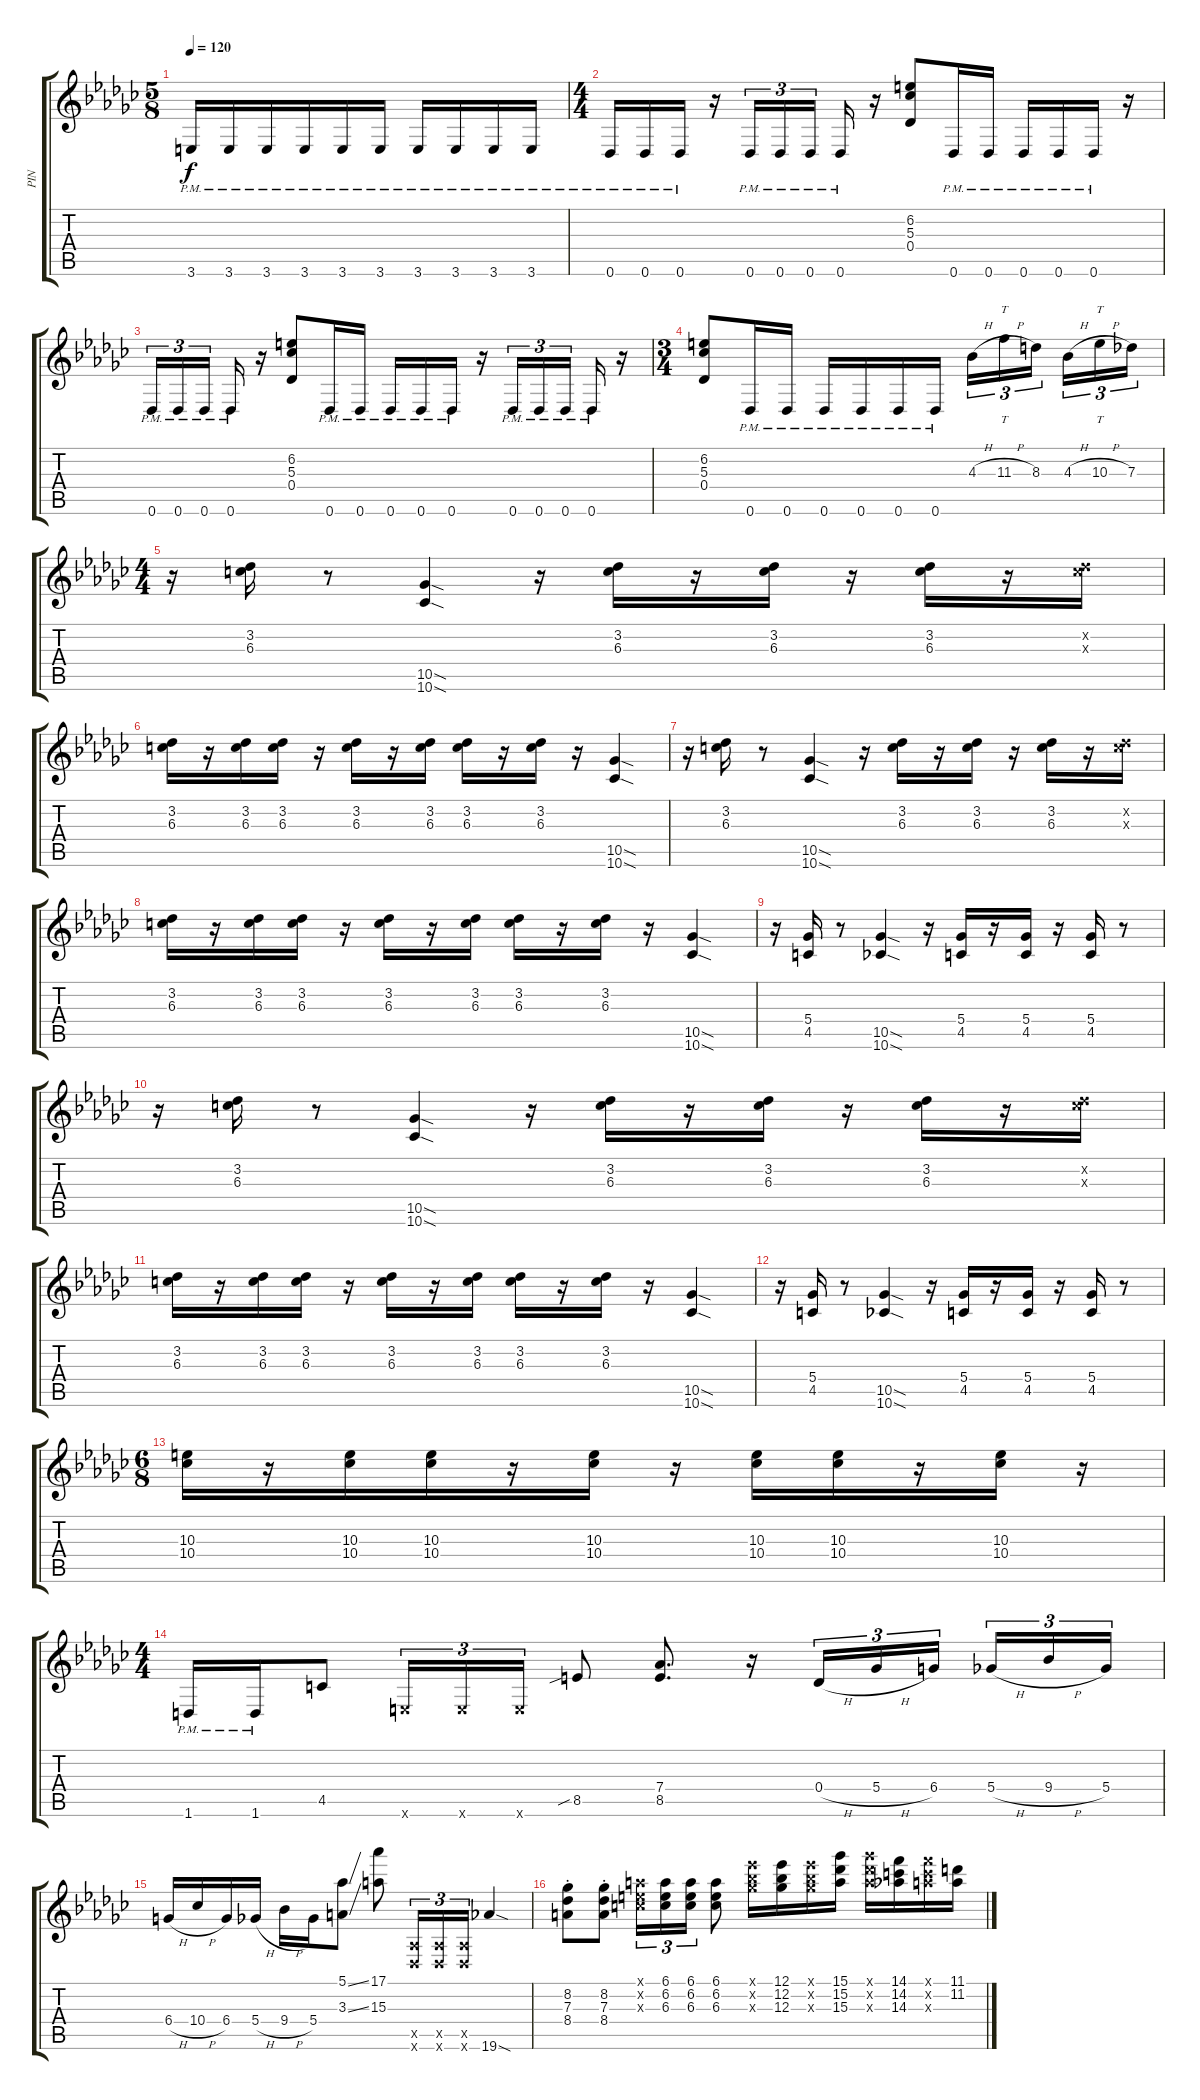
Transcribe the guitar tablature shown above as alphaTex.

\track ("PIN" "PIN") {instrument distortionguitar}
\staff {score tabs}
\tuning (Eb4 Bb3 Gb3 Db3 Ab2 Db2) {hide}
\ts (5 8)
\tempo 120
\clef g2
\ks gb
3.6{pm}.16{dy f} 3.6{pm}.16 3.6{pm}.16 3.6{pm}.16 3.6{pm}.16 3.6{pm}.16 3.6{pm}.16 3.6{pm}.16 3.6{pm}.16 3.6{pm}.16 |
\ts (4 4)
0.6{pm}.16 0.6{pm}.16 0.6{pm}.16 r.16 0.6{pm}.16{tu (3 2)} 0.6{pm}.16{tu (3 2)} 0.6{pm}.16{tu (3 2) beam splitsecondary} 0.6{pm}.16 r.16 (6.2 5.3 0.4).8 0.6{pm}.16 0.6{pm}.16 0.6{pm}.16 0.6{pm}.16 0.6{pm}.16 r.16 |
0.6{pm}.16{tu (3 2)} 0.6{pm}.16{tu (3 2)} 0.6{pm}.16{tu (3 2) beam splitsecondary} 0.6{pm}.16 r.16 (6.2 5.3 0.4).8 0.6{pm}.16 0.6{pm}.16 0.6{pm}.16 0.6{pm}.16 0.6{pm}.16 r.16 0.6{pm}.16{tu (3 2)} 0.6{pm}.16{tu (3 2)} 0.6{pm}.16{tu (3 2) beam splitsecondary} 0.6{pm}.16 r.16 |
\ts (3 4)
(6.2 5.3 0.4).8 0.6{pm}.16 0.6{pm}.16 0.6{pm}.16 0.6{pm}.16 0.6{pm}.16 0.6{pm}.16 4.3{h}.16{tu (3 2)} 11.3{h}.16{tt tu (3 2)} 8.3.16{tu (3 2) beam splitsecondary} 4.3{h}.16{tu (3 2)} 10.3{h}.16{tt tu (3 2)} 7.3.16{tu (3 2)} |
\ts (4 4)
r.16 (3.2 6.3).16 r.8 (10.5{sod} 10.6{sod}).4 r.16 (3.2 6.3).16 r.16 (3.2 6.3).16 r.16 (3.2 6.3).16 r.16 (3.2{x} 6.3{x}).16 |
(3.2 6.3).16 r.16 (3.2 6.3).16 (3.2 6.3).16 r.16 (3.2 6.3).16 r.16 (3.2 6.3).16 (3.2 6.3).16 r.16 (3.2 6.3).16 r.16 (10.5{sod} 10.6{sod}).4 |
r.16 (3.2 6.3).16 r.8 (10.5{sod} 10.6{sod}).4 r.16 (3.2 6.3).16 r.16 (3.2 6.3).16 r.16 (3.2 6.3).16 r.16 (3.2{x} 6.3{x}).16 |
(3.2 6.3).16 r.16 (3.2 6.3).16 (3.2 6.3).16 r.16 (3.2 6.3).16 r.16 (3.2 6.3).16 (3.2 6.3).16 r.16 (3.2 6.3).16 r.16 (10.5{sod} 10.6{sod}).4 |
r.16 (5.4 4.5).16 r.8 (10.5{sod} 10.6{sod}).4 r.16 (5.4 4.5).16 r.16 (5.4 4.5).16 r.16 (5.4 4.5).16 r.8 |
r.16 (3.2 6.3).16 r.8 (10.5{sod} 10.6{sod}).4 r.16 (3.2 6.3).16 r.16 (3.2 6.3).16 r.16 (3.2 6.3).16 r.16 (3.2{x} 6.3{x}).16 |
(3.2 6.3).16 r.16 (3.2 6.3).16 (3.2 6.3).16 r.16 (3.2 6.3).16 r.16 (3.2 6.3).16 (3.2 6.3).16 r.16 (3.2 6.3).16 r.16 (10.5{sod} 10.6{sod}).4 |
r.16 (5.4 4.5).16 r.8 (10.5{sod} 10.6{sod}).4 r.16 (5.4 4.5).16 r.16 (5.4 4.5).16 r.16 (5.4 4.5).16 r.8 |
\ts (6 8)
(10.3 10.4).16 r.16 (10.3 10.4).16 (10.3 10.4).16 r.16 (10.3 10.4).16 r.16 (10.3 10.4).16 (10.3 10.4).16 r.16 (10.3 10.4).16 r.16 |
\ts (4 4)
1.6{pm}.16 1.6{pm}.16 4.5.8 3.6{x}.16{tu (3 2)} 3.6{x}.16{tu (3 2)} 3.6{x}.16{tu (3 2)} 8.5{sib}.8 (7.4 8.5).8{d} r.16 0.4{h}.16{tu (3 2)} 5.4{h}.16{tu (3 2)} 6.4.16{tu (3 2) beam splitsecondary} 5.4{h}.16{tu (3 2)} 9.4{h}.16{tu (3 2)} 5.4.16{tu (3 2)} |
6.4{h}.16 10.4{h}.16 6.4.16 5.4{h}.16 9.4{h}.16 5.4.16 (5.1{ss} 3.3{ss}).8 (17.1 15.3).8 (0.5{x} 0.6{x}).16{tu (3 2)} (0.5{x} 0.6{x}).16{tu (3 2)} (0.5{x} 0.6{x}).16{tu (3 2)} 19.6{sod}.4 |
(8.2{st} 7.3{st} 8.4{st}).8 (8.2{st} 7.3{st} 8.4{st}).8 (6.1{x} 6.2{x} 6.3{x}).16{tu (3 2)} (6.1 6.2 6.3).16{tu (3 2)} (6.1 6.2 6.3).16{tu (3 2)} (6.1 6.2 6.3).8 (12.1{x} 12.2{x} 12.3{x}).16 (12.1 12.2 12.3).16 (12.1{x} 12.2{x} 12.3{x}).16 (15.1 15.2 15.3).16 (15.1{x} 15.2{x} 15.3{x}).16 (14.1 14.2 14.3).16 (14.1{x} 14.2{x} 15.3{x}).16 (11.1 11.2).16
